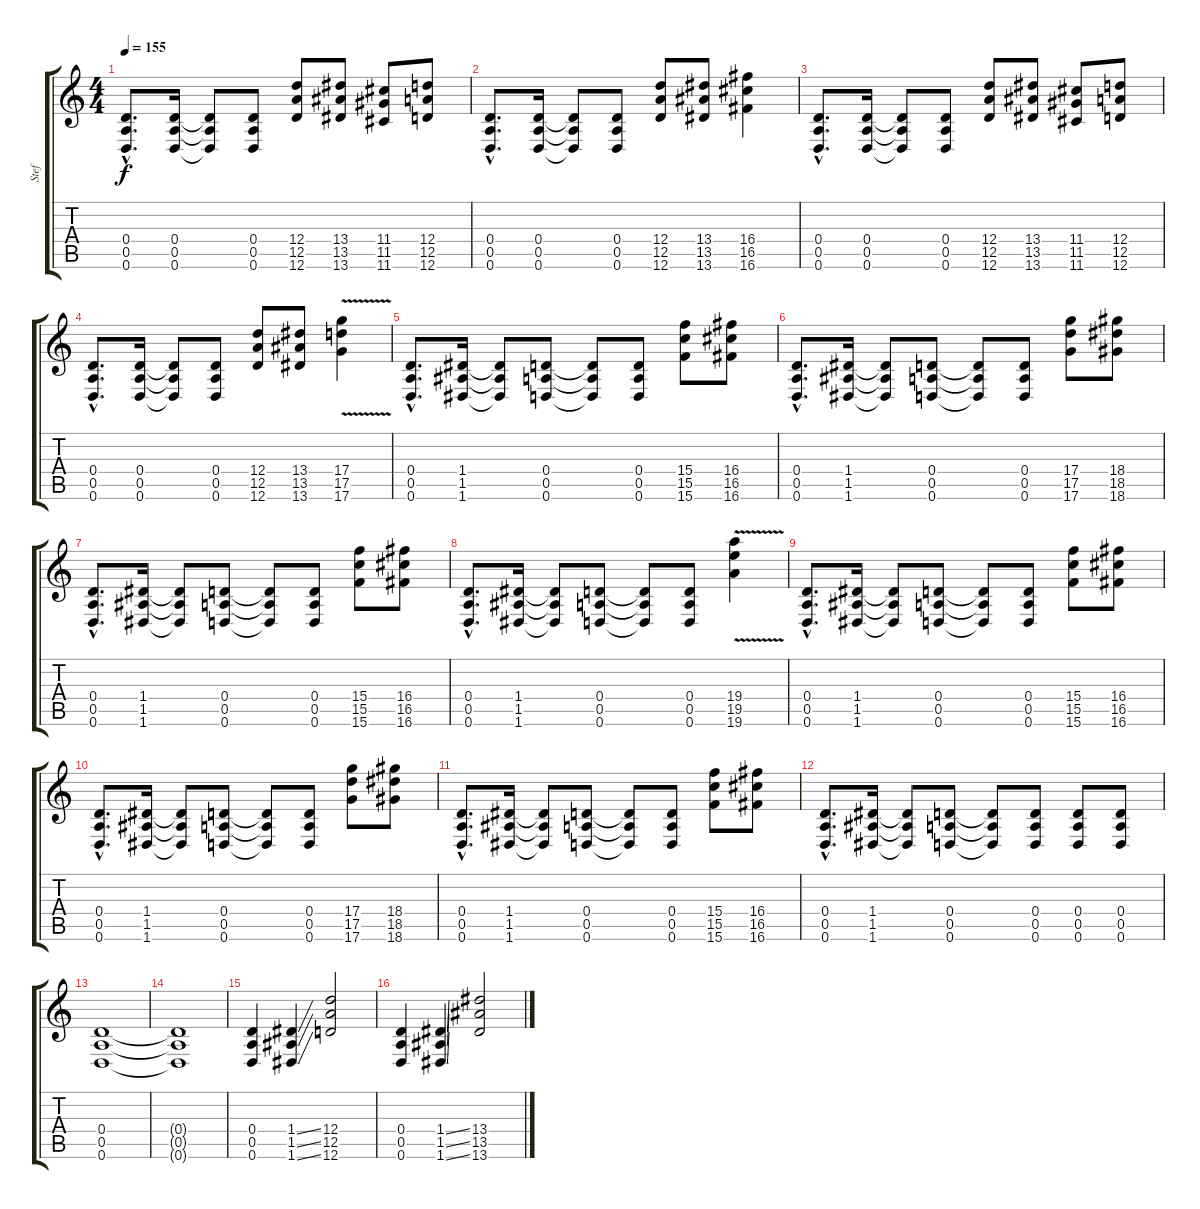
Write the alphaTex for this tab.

\track ("Stef" "Stef") {instrument electricguitarclean}
\staff {score tabs}
\tuning (E4 B3 G3 D3 A2 D2) {hide}
\ts (4 4)
\tempo 155
\clef g2
\ks c
(0.4{hac} 0.5{hac} 0.6{hac}).8{d dy f} (0.4 0.5 0.6).16 (0.4{t} 0.5{t} 0.6{t}).8 (0.4 0.5 0.6).8 (12.4 12.5 12.6).8 (13.4 13.5 13.6).8 (11.4 11.5 11.6).8 (12.4 12.5 12.6).8 |
(0.4{hac} 0.5{hac} 0.6{hac}).8{d} (0.4 0.5 0.6).16 (0.4{t} 0.5{t} 0.6{t}).8 (0.4 0.5 0.6).8 (12.4 12.5 12.6).8 (13.4 13.5 13.6).8 (16.4 16.5 16.6).4 |
(0.4{hac} 0.5{hac} 0.6{hac}).8{d} (0.4 0.5 0.6).16 (0.4{t} 0.5{t} 0.6{t}).8 (0.4 0.5 0.6).8 (12.4 12.5 12.6).8 (13.4 13.5 13.6).8 (11.4 11.5 11.6).8 (12.4 12.5 12.6).8 |
(0.4{hac} 0.5{hac} 0.6{hac}).8{d} (0.4 0.5 0.6).16 (0.4{t} 0.5{t} 0.6{t}).8 (0.4 0.5 0.6).8 (12.4 12.5 12.6).8 (13.4 13.5 13.6).8 (17.4{v} 17.5 17.6).4 |
(0.4{hac} 0.5{hac} 0.6{hac}).8{d instrument distortionguitar} (1.4 1.5 1.6).16 (1.4{t} 1.5{t} 1.6{t}).8 (0.4 0.5 0.6).8 (0.4{t} 0.5{t} 0.6{t}).8 (0.4 0.5 0.6).8 (15.4 15.5 15.6).8 (16.4 16.5 16.6).8 |
(0.4{hac} 0.5{hac} 0.6{hac}).8{d} (1.4 1.5 1.6).16 (1.4{t} 1.5{t} 1.6{t}).8 (0.4 0.5 0.6).8 (0.4{t} 0.5{t} 0.6{t}).8 (0.4 0.5 0.6).8 (17.4 17.5 17.6).8 (18.4 18.5 18.6).8 |
(0.4{hac} 0.5{hac} 0.6{hac}).8{d} (1.4 1.5 1.6).16 (1.4{t} 1.5{t} 1.6{t}).8 (0.4 0.5 0.6).8 (0.4{t} 0.5{t} 0.6{t}).8 (0.4 0.5 0.6).8 (15.4 15.5 15.6).8 (16.4 16.5 16.6).8 |
(0.4{hac} 0.5{hac} 0.6{hac}).8{d} (1.4 1.5 1.6).16 (1.4{t} 1.5{t} 1.6{t}).8 (0.4 0.5 0.6).8 (0.4{t} 0.5{t} 0.6{t}).8 (0.4 0.5 0.6).8 (19.4 19.5{v} 19.6).4 |
(0.4{hac} 0.5{hac} 0.6{hac}).8{d instrument distortionguitar} (1.4 1.5 1.6).16 (1.4{t} 1.5{t} 1.6{t}).8 (0.4 0.5 0.6).8 (0.4{t} 0.5{t} 0.6{t}).8 (0.4 0.5 0.6).8 (15.4 15.5 15.6).8 (16.4 16.5 16.6).8 |
(0.4{hac} 0.5{hac} 0.6{hac}).8{d} (1.4 1.5 1.6).16 (1.4{t} 1.5{t} 1.6{t}).8 (0.4 0.5 0.6).8 (0.4{t} 0.5{t} 0.6{t}).8 (0.4 0.5 0.6).8 (17.4 17.5 17.6).8 (18.4 18.5 18.6).8 |
(0.4{hac} 0.5{hac} 0.6{hac}).8{d instrument distortionguitar} (1.4 1.5 1.6).16 (1.4{t} 1.5{t} 1.6{t}).8 (0.4 0.5 0.6).8 (0.4{t} 0.5{t} 0.6{t}).8 (0.4 0.5 0.6).8 (15.4 15.5 15.6).8 (16.4 16.5 16.6).8 |
(0.4{hac} 0.5{hac} 0.6{hac}).8{d} (1.4 1.5 1.6).16 (1.4{t} 1.5{t} 1.6{t}).8 (0.4 0.5 0.6).8 (0.4{t} 0.5{t} 0.6{t}).8 (0.4 0.5 0.6).8 (0.4 0.5 0.6).8 (0.4 0.5 0.6).8 |
(0.4 0.5 0.6).1 |
(0.4{t} 0.5{t} 0.6{t}).1 |
(0.4 0.5 0.6).4{instrument distortionguitar} (1.4{ss} 1.5{ss} 1.6{ss}).4 (12.4 12.5 12.6).2 |
(0.4 0.5 0.6).4{instrument distortionguitar} (1.4{ss} 1.5{ss} 1.6{ss}).4 (13.4 13.5 13.6).2
